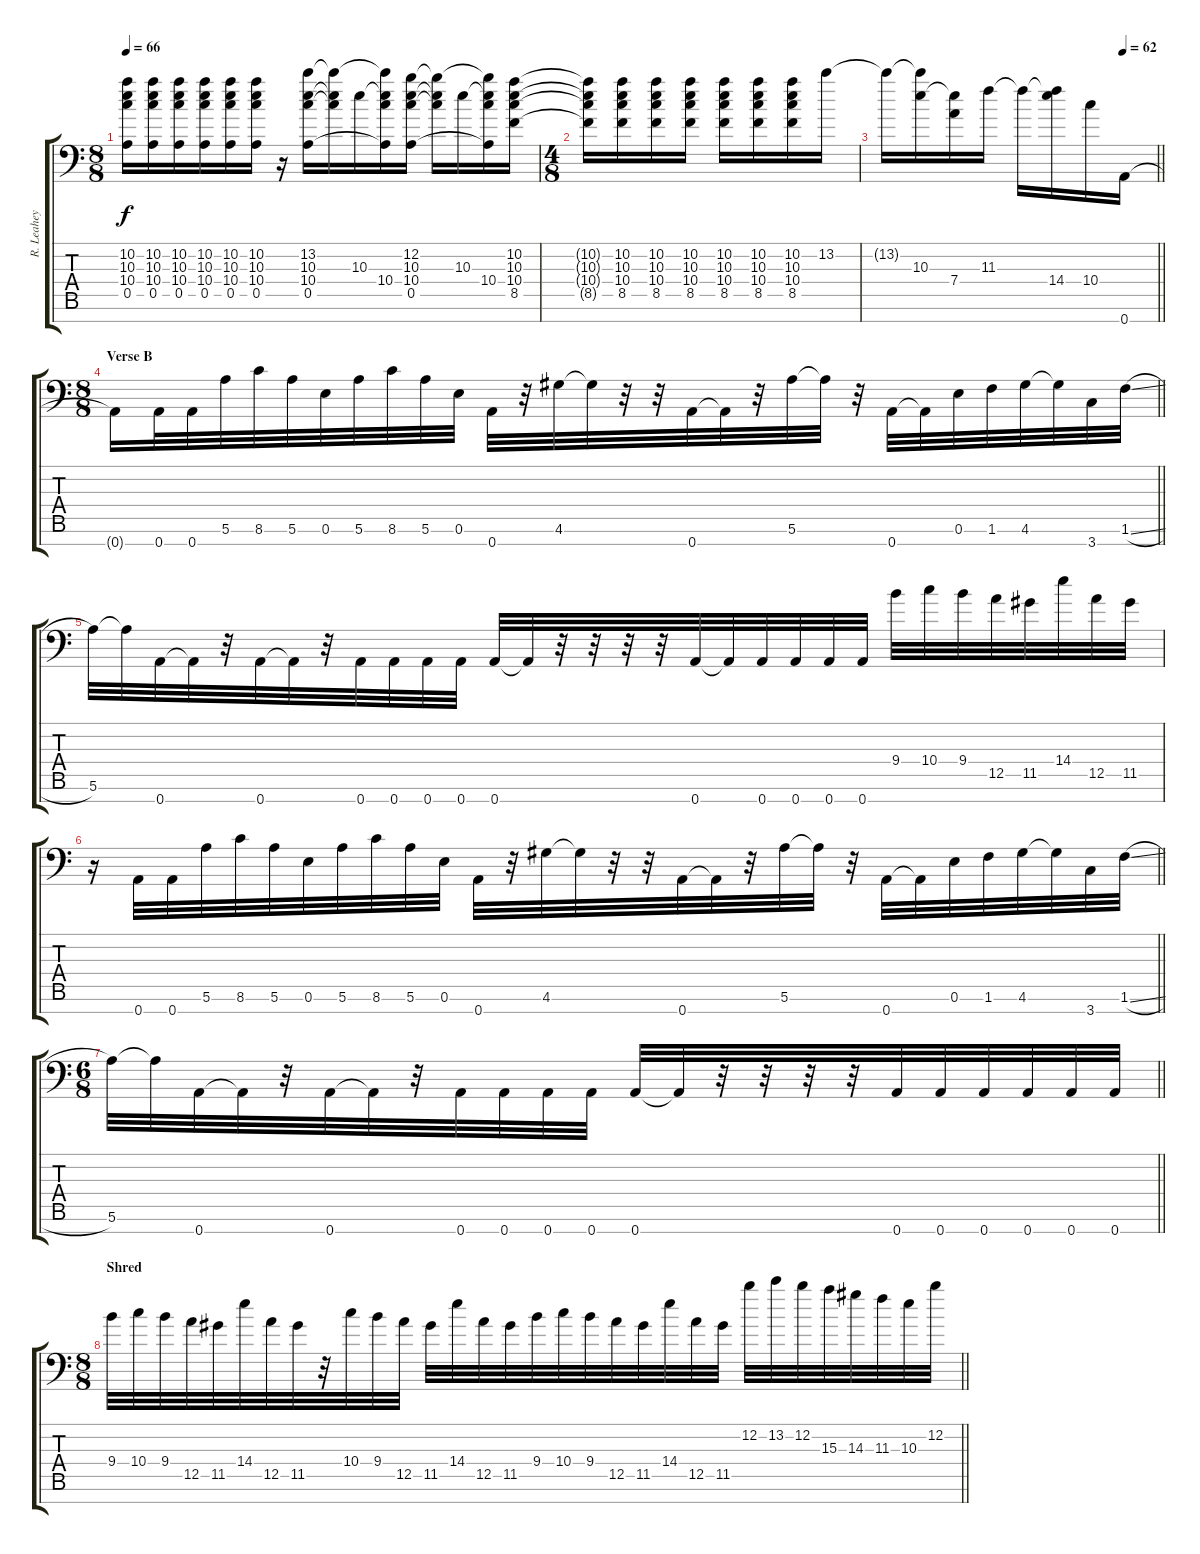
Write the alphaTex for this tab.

\track ("R. Leahey" "R. Leahey") {instrument distortionguitar}
\staff {score tabs}
\tuning (E4 B3 Gb3 D3 A2 E2 A1) {hide}
\ts (8 8)
\tempo 66
\clef f4
\ks aminor
(10.2{t} 10.3{t} 10.4{t} 0.5{t}).16{dy f} (10.2 10.3 10.4 0.5).16 (10.2 10.3 10.4 0.5).16 (10.2 10.3 10.4 0.5).16 (10.2 10.3 10.4 0.5).16 (10.2 10.3 10.4 0.5).16 r.16 (13.2 10.3 10.4 0.5).16 (13.2{t} 10.3{t} 10.4{t}).16 10.3.16 (13.2{t} 10.3{t} 10.4 0.5{t}).16 (12.2 10.3 10.4 0.5).16 (12.2{t} 10.3{t} 10.4{t}).16 10.3.16 (12.2{t} 10.3{t} 10.4 0.5{t}).16 (10.2 10.3 10.4 8.5).16 |
\ts (4 8)
(10.2{t} 10.3{t} 10.4{t} 8.5{t}).16 (10.2 10.3 10.4 8.5).16 (10.2 10.3 10.4 8.5).16 (10.2 10.3 10.4 8.5).16 (10.2 10.3 10.4 8.5).16 (10.2 10.3 10.4 8.5).16 (10.2 10.3 10.4 8.5).16 13.2.16 |
\tempo (62 0.875)
\barLineRight lightlight
13.2{t}.16 (13.2{t} 10.3).16 (10.3{t} 7.4).16 11.3.16 11.3{t}.16 (11.3{t} 14.4).16 10.4.16 0.7.16 |
\ts (8 8)
\section ("" "Verse B")
\barLineRight lightlight
0.7{t}.16 0.7.32 0.7.32 5.6.32 8.6.32 5.6.32 0.6.32 5.6.32 8.6.32 5.6.32 0.6.32 0.7.32 r.32 4.6.32 4.6{t}.32 r.32 r.32 0.7.32 0.7{t}.32 r.32 5.6.32 5.6{t}.32 r.32 0.7.32 0.7{t}.32 0.6.32 1.6.32 4.6.32 4.6{t}.32 3.7.32 1.6{sl}.32 |
5.6.32 5.6{t}.32 0.7.32 0.7{t}.32 r.32 0.7.32 0.7{t}.32 r.32 0.7.32 0.7.32 0.7.32 0.7.32 0.7.32 0.7{t}.32 r.32 r.32 r.32 r.32 0.7.32 0.7{t}.32 0.7.32 0.7.32 0.7.32 0.7.32 9.4.32 10.4.32 9.4.32 12.5.32 11.5.32 14.4.32 12.5.32 11.5.32 |
\barLineRight lightlight
r.16 0.7.32 0.7.32 5.6.32 8.6.32 5.6.32 0.6.32 5.6.32 8.6.32 5.6.32 0.6.32 0.7.32 r.32 4.6.32 4.6{t}.32 r.32 r.32 0.7.32 0.7{t}.32 r.32 5.6.32 5.6{t}.32 r.32 0.7.32 0.7{t}.32 0.6.32 1.6.32 4.6.32 4.6{t}.32 3.7.32 1.6{sl}.32 |
\ts (6 8)
\barLineRight lightlight
5.6.32 5.6{t}.32 0.7.32 0.7{t}.32 r.32 0.7.32 0.7{t}.32 r.32 0.7.32 0.7.32 0.7.32 0.7.32 0.7.32 0.7{t}.32 r.32 r.32 r.32 r.32 0.7.32 0.7.32 0.7.32 0.7.32 0.7.32 0.7.32 |
\ts (8 8)
\section ("" "Shred")
\barLineRight lightlight
9.4.32 10.4.32 9.4.32 12.5.32 11.5.32 14.4.32 12.5.32 11.5.32 r.32 10.4.32 9.4.32 12.5.32 11.5.32 14.4.32 12.5.32 11.5.32 9.4.32 10.4.32 9.4.32 12.5.32 11.5.32 14.4.32 12.5.32 11.5.32 12.2.32 13.2.32 12.2.32 15.3.32 14.3.32 11.3.32 10.3.32 12.2.32
